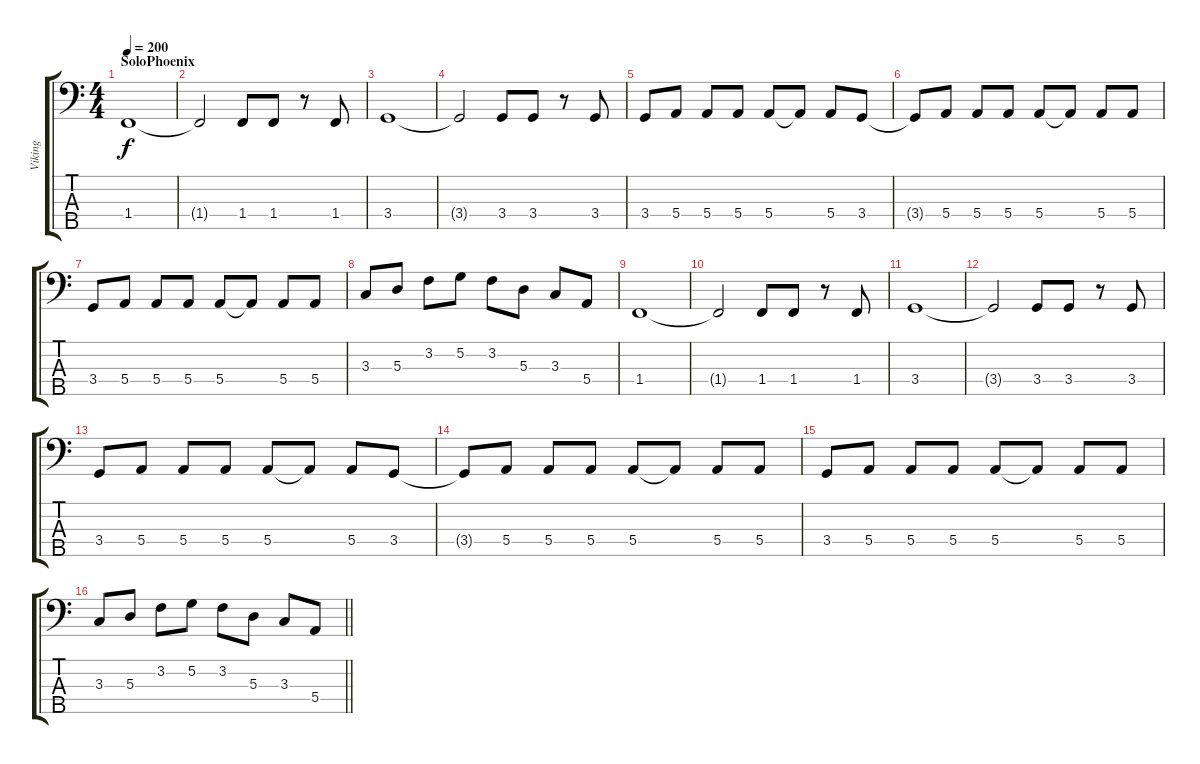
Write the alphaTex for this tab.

\track ("Viking" "Viking") {instrument electricbassfinger}
\staff {score tabs}
\tuning (G2 D2 A1 E1 B0) {hide}
\ts (4 4)
\section ("" "SoloPhoenix")
\tempo 200
\clef f4
\ks c
1.4.1{dy f} |
1.4{t}.2 1.4.8 1.4.8 r.8 1.4.8 |
3.4.1 |
3.4{t}.2 3.4.8 3.4.8 r.8 3.4.8 |
3.4.8 5.4.8 5.4.8 5.4.8 5.4.8 5.4{t}.8 5.4.8 3.4.8 |
3.4{t}.8 5.4.8 5.4.8 5.4.8 5.4.8 5.4{t}.8 5.4.8 5.4.8 |
3.4.8 5.4.8 5.4.8 5.4.8 5.4.8 5.4{t}.8 5.4.8 5.4.8 |
3.3.8 5.3.8 3.2.8 5.2.8 3.2.8 5.3.8 3.3.8 5.4.8 |
1.4.1 |
1.4{t}.2 1.4.8 1.4.8 r.8 1.4.8 |
3.4.1 |
3.4{t}.2 3.4.8 3.4.8 r.8 3.4.8 |
3.4.8 5.4.8 5.4.8 5.4.8 5.4.8 5.4{t}.8 5.4.8 3.4.8 |
3.4{t}.8 5.4.8 5.4.8 5.4.8 5.4.8 5.4{t}.8 5.4.8 5.4.8 |
3.4.8 5.4.8 5.4.8 5.4.8 5.4.8 5.4{t}.8 5.4.8 5.4.8 |
\barLineRight lightlight
3.3.8 5.3.8 3.2.8 5.2.8 3.2.8 5.3.8 3.3.8 5.4.8
